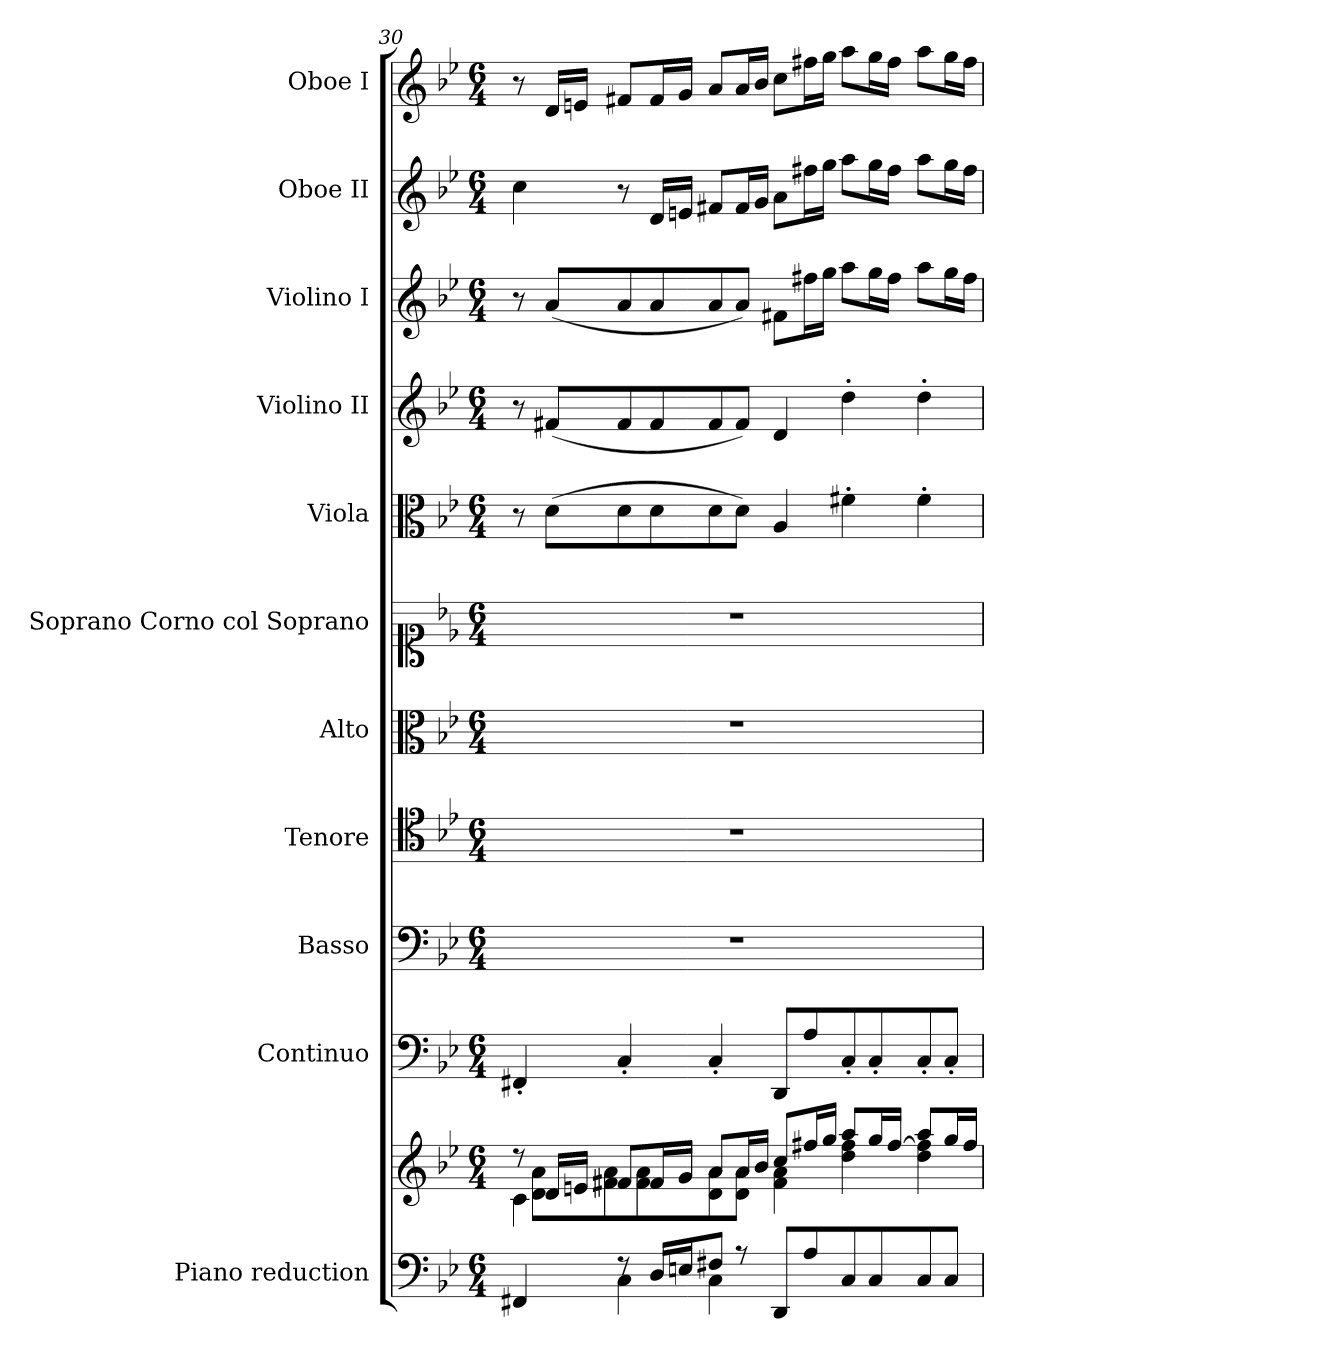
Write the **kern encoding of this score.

**kern	**kern	**kern	**kern	**kern	**kern	**kern	**kern	**kern	**kern	**kern	**kern
*part11	*part11	*part10	*part9	*part8	*part7	*part6	*part5	*part4	*part3	*part2	*part1
*staff12	*staff11	*staff10	*staff9	*staff8	*staff7	*staff6	*staff5	*staff4	*staff3	*staff2	*staff1
*I"Piano reduction	*	*I"Continuo	*I"Basso	*I"Tenore	*I"Alto	*I"Soprano Corno col Soprano	*I"Viola	*I"Violino II	*I"Violino I	*I"Oboe II	*I"Oboe I
*I'Pno	*	*	*	*	*	*	*I'Vla	*I'Vln	*I'Vln	*I'Ob	*I'Ob
*clefF4	*clefG2	*clefF4	*clefF4	*clefC4	*clefC3	*clefC1	*clefC3	*clefG2	*clefG2	*clefG2	*clefG2
*k[b-e-]	*k[b-e-]	*k[b-e-]	*k[b-e-]	*k[b-e-]	*k[b-e-]	*k[b-e-]	*k[b-e-]	*k[b-e-]	*k[b-e-]	*k[b-e-]	*k[b-e-]
*M6/4	*M6/4	*M6/4	*M6/4	*M6/4	*M6/4	*M6/4	*M6/4	*M6/4	*M6/4	*M6/4	*M6/4
=30	=30	=30	=30	=30	=30	=30	=30	=30	=30	=30	=30
*^	*^	*	*	*	*	*	*	*	*	*	*
*	*	*	*^	*	*	*	*	*	*	*	*	*	*
4ryy	4FF#X/	8r	8ryy	4c\	4FF#X'/	1.r	1.r	1.r	1.r	8r	8r	8r	4cc\	8r
.	.	16d/LL	8d\ 8a\L	.	.	.	.	.	.	(>8d\L	(<8f#X/L	(<8a/L	.	16d/LL
.	.	16en/JJ	.	.	.	.	.	.	.	.	.	.	.	16en/JJ
8rF	4C\	8f#X/L	8f#\ 8a\	1ryy	4C'/	.	.	.	.	8d\	8f#/	8a/	8r	8f#X/L
16D/LL	.	16f#/L	8f#\ 8a\	.	.	.	.	.	.	8d\	8f#/	8a/	16d/LL	16f#/L
16En/J	.	16g/JJ	.	.	.	.	.	.	.	.	.	.	16en/JJ	16g/JJ
8F#X/J	4C\	8a/L	8d\ 8a\	.	4C'/	.	.	.	.	8d\	8f#/	8a/	8f#X/L	8a/L
8r	.	16a/L	8d\ 8a\J	.	.	.	.	.	.	8d\J)	8f#/J)	8a/J)	16f#/L	16a/L
.	.	16b-/JJ	.	.	.	.	.	.	.	.	.	.	16g/JJ	16b-/JJ
8DD/L	2.ryy	8cc/L	4f#\ 4a\	.	8DD/L	.	.	.	.	4A/	4d/	8f#X\L	8a\L	8cc\L
8A/	.	16ff#X/L	.	.	8A/	.	.	.	.	.	.	16ff#X\L	16ff#X\L	16ff#X\L
.	.	16gg/JJ	.	.	.	.	.	.	.	.	.	16gg\JJ	16gg\JJ	16gg\JJ
8C/	.	8aa/L	4dd\ 4ff#\	.	8C'/	.	.	.	.	4f#X'\	4dd'\	8aa\L	8aa\L	8aa\L
8C/	.	16gg/L	.	.	8C'/	.	.	.	.	.	.	16gg\L	16gg\L	16gg\L
.	.	[16ff#/JJ	.	.	.	.	.	.	.	.	.	16ff#\JJ	16ff#\JJ	16ff#\JJ
8C/	.	8aa/L	4dd\ 4ff#\]	4ryy	8C'/	.	.	.	.	4f#'\	4dd'\	8aa\L	8aa\L	8aa\L
8C/J	.	16gg/L	.	.	8C'/J	.	.	.	.	.	.	16gg\L	16gg\L	16gg\L
.	.	16ff#/JJ	.	.	.	.	.	.	.	.	.	16ff#\JJ	16ff#\JJ	16ff#\JJ
*v	*v	*	*	*	*	*	*	*	*	*	*	*	*	*
*	*v	*v	*v	*	*	*	*	*	*	*	*	*	*
=	=	=	=	=	=	=	=	=	=	=	=
*-	*-	*-	*-	*-	*-	*-	*-	*-	*-	*-	*-
